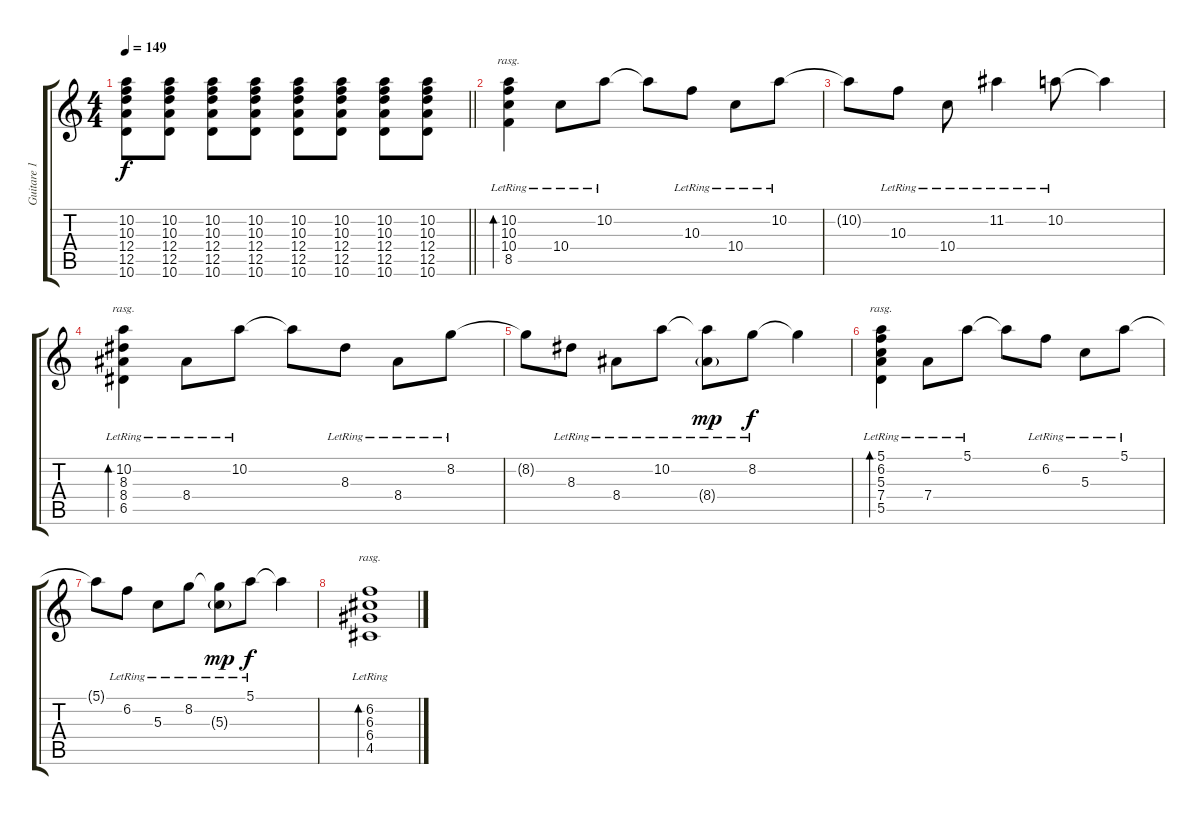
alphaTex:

\track ("Guitare 1" "Guitare 1") {instrument electricguitarjazz}
\staff {score tabs}
\tuning (E4 B3 G3 D3 A2 E2) {hide}
\ts (4 4)
\tempo 149
\clef g2
\barLineRight lightlight
\ks c
(10.2 10.3 12.4 12.5 10.6).8{dy f} (10.2 10.3 12.4 12.5 10.6).8 (10.2 10.3 12.4 12.5 10.6).8 (10.2 10.3 12.4 12.5 10.6).8 (10.2 10.3 12.4 12.5 10.6).8 (10.2 10.3 12.4 12.5 10.6).8 (10.2 10.3 12.4 12.5 10.6).8 (10.2 10.3 12.4 12.5 10.6).8 |
(10.2{lr} 10.3{lr} 10.4{lr} 8.5{lr}).4{bd 240 rasg ii volume 9 instrument electricguitarjazz} 10.4{lr}.8 10.2{lr}.8 10.2{t}.8 10.3{lr}.8 10.4{lr}.8 10.2{lr}.8 |
10.2{t}.8 10.3{lr}.8 10.4{lr}.8 11.2{lr}.4 10.2{lr}.8 10.2{t}.4 |
(10.2{lr} 8.3{lr} 8.4{lr} 6.5{lr}).4{bd 240 rasg ii} 8.4{lr}.8 10.2{lr}.8 10.2{t}.8 8.3{lr}.8 8.4{lr}.8 8.2{lr}.8 |
8.2{t}.8 8.3{lr}.8 8.4{lr}.8 10.2{lr}.8 (10.2{t} 8.4{g lr}).8{dy mp} 8.2{lr}.8{dy f} 8.2{t}.4 |
(5.1{lr} 6.2{lr} 5.3{lr} 7.4{lr} 5.5{lr}).4{bd 240 rasg ii} 7.4{lr}.8 5.1{lr}.8 5.1{t}.8 6.2{lr}.8 5.3{lr}.8 5.1{lr}.8 |
5.1{t}.8 6.2{lr}.8 5.3{lr}.8 8.2{lr}.8 (8.2{t} 5.3{g lr}).8{dy mp} 5.1{lr}.8{dy f} 5.1{t}.4 |
(6.2{lr} 6.3{lr} 6.4{lr} 4.5{lr}).1{bd 480 rasg ii}
